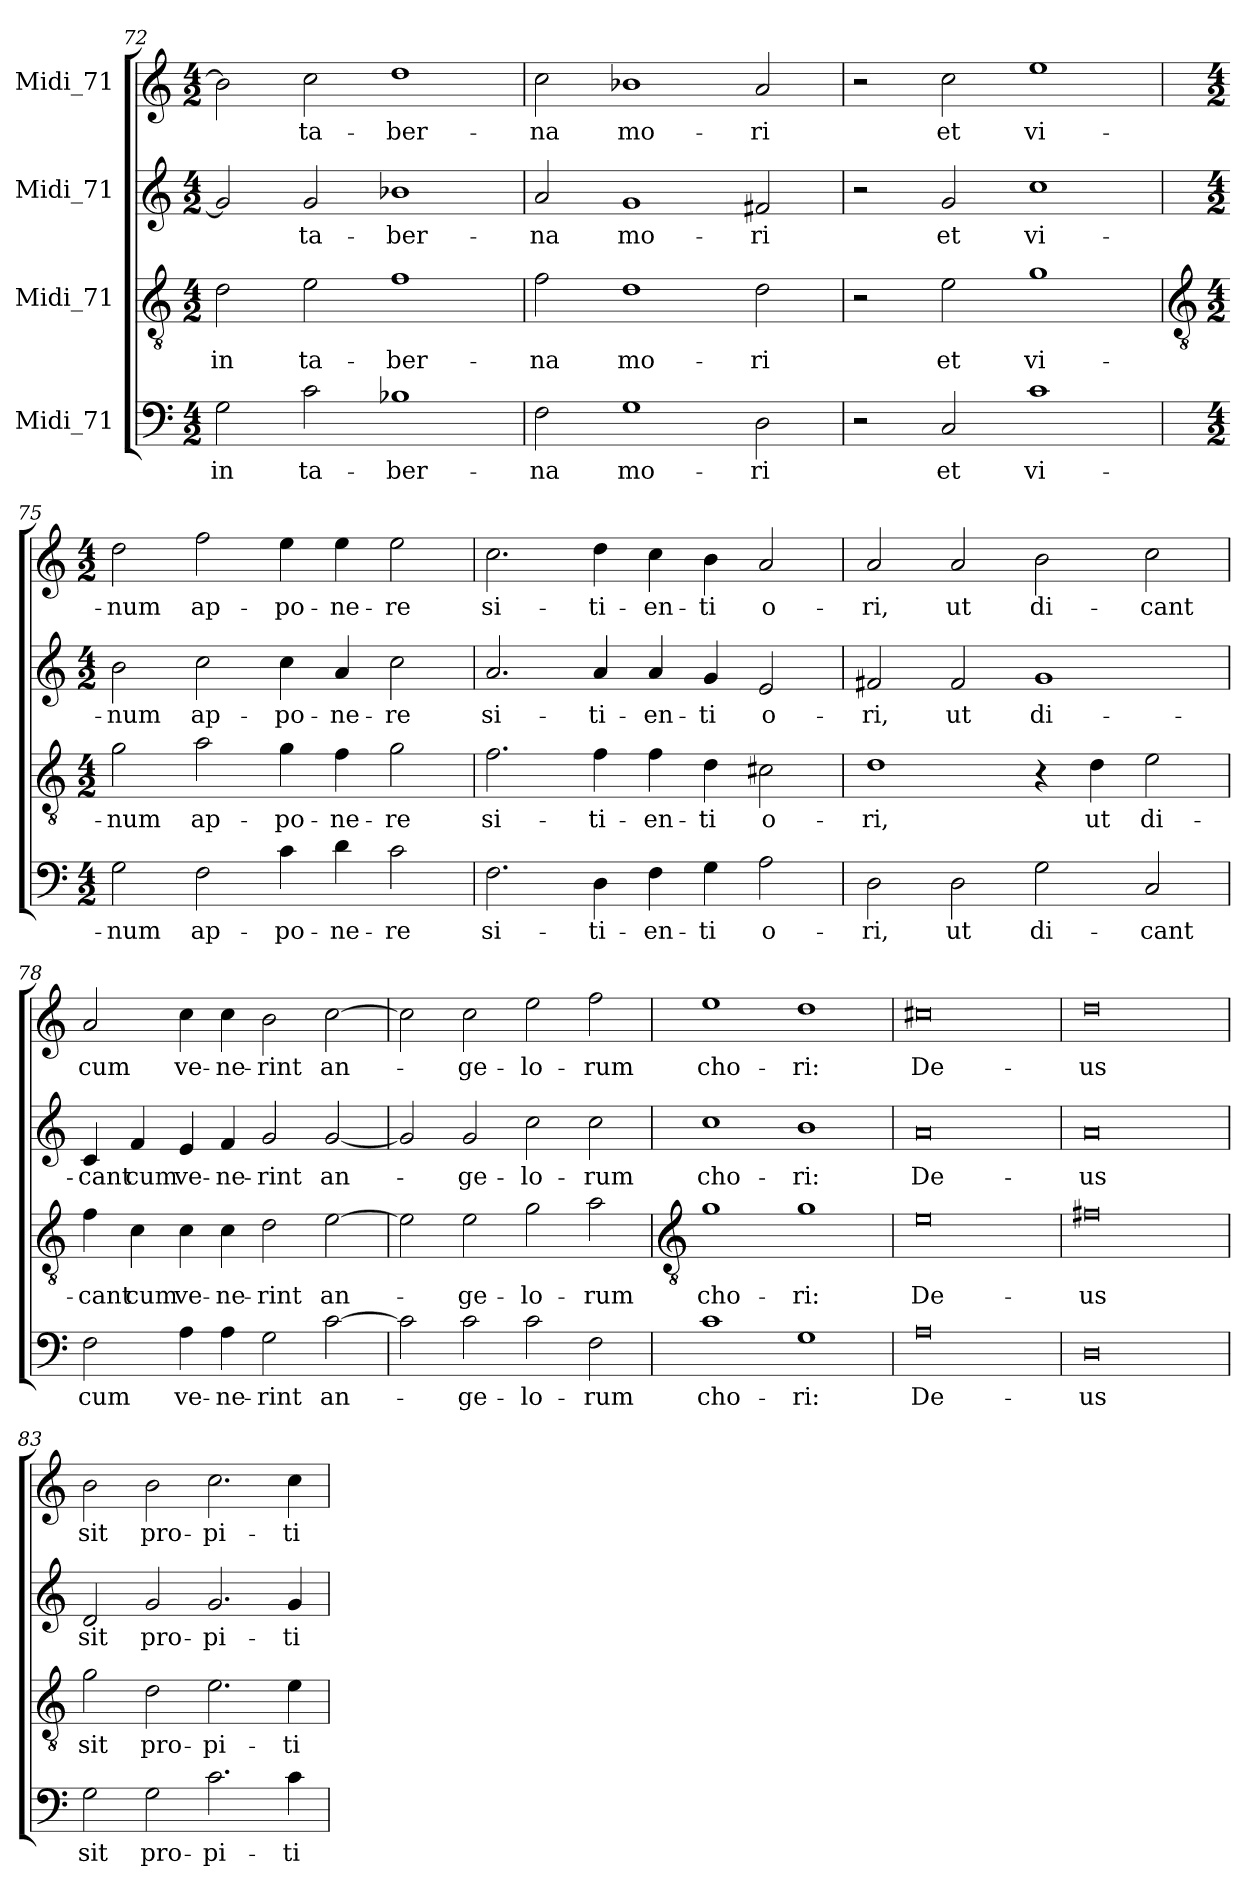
**kern	**text	**kern	**text	**kern	**text	**kern	**text
*part4	*part4	*part3	*part3	*part2	*part2	*part1	*part1
*staff4	*staff4	*staff3	*staff3	*staff2	*staff2	*staff1	*staff1
*I"Midi_71	*	*I"Midi_71	*	*I"Midi_71	*	*I"Midi_71	*
*clefF4	*	*clefGv2	*	*clefG2	*	*clefG2	*
*k[]	*	*k[]	*	*k[]	*	*k[]	*
*C:	*	*C:	*	*C:	*	*C:	*
*M4/2	*	*M4/2	*	*M4/2	*	*M4/2	*
=72	=72	=72	=72	=72	=72	=72	=72
!	!LO:LY:b	!	!LO:LY:b	!	!	!	!
2G	in	2d	in	2g]	.	2b]	.
!	!LO:LY:b	!	!LO:LY:b	!	!LO:LY:b	!	!LO:LY:b
2c	ta-	2e	ta-	2g	ta-	2cc	ta-
!	!LO:LY:b	!	!LO:LY:b	!	!LO:LY:b	!	!LO:LY:b
1B-X	-ber-	1f	-ber-	1b-X	-ber-	1dd	-ber-
=73	=73	=73	=73	=73	=73	=73	=73
!	!LO:LY:b	!	!LO:LY:b	!	!LO:LY:b	!	!LO:LY:b
2F	-na	2f	-na	2a	-na	2cc	-na
!	!LO:LY:b	!	!LO:LY:b	!	!LO:LY:b	!	!LO:LY:b
1G	mo-	1d	mo-	1g	mo-	1b-X	mo-
!	!LO:LY:b	!	!LO:LY:b	!	!LO:LY:b	!	!LO:LY:b
2D	-ri	2d	-ri	2f#X	-ri	2a	-ri
=74	=74	=74	=74	=74	=74	=74	=74
2r	.	2r	.	2r	.	2r	.
!	!LO:LY:b	!	!LO:LY:b	!	!LO:LY:b	!	!LO:LY:b
2C	et	2e	et	2g	et	2cc	et
!	!LO:LY:b	!	!LO:LY:b	!	!LO:LY:b	!	!LO:LY:b
1c	vi-	1g	vi-	1cc	vi-	1ee	vi-
!!LO:LB:g=z
=75	=75	=75	=75	=75	=75	=75	=75
*	*	*clefGv2	*	*	*	*	*
*M4/2	*	*M4/2	*	*M4/2	*	*M4/2	*
!	!LO:LY:b	!	!LO:LY:b	!	!LO:LY:b	!	!LO:LY:b
2G	-num	2g	-num	2b	-num	2dd	-num
!	!LO:LY:b	!	!LO:LY:b	!	!LO:LY:b	!	!LO:LY:b
2F	ap-	2a	ap-	2cc	ap-	2ff	ap-
!	!LO:LY:b	!	!LO:LY:b	!	!LO:LY:b	!	!LO:LY:b
4c	-po-	4g	-po-	4cc	-po-	4ee	-po-
!	!LO:LY:b	!	!LO:LY:b	!	!LO:LY:b	!	!LO:LY:b
4d	-ne-	4f	-ne-	4a	-ne-	4ee	-ne-
!	!LO:LY:b	!	!LO:LY:b	!	!LO:LY:b	!	!LO:LY:b
2c	-re	2g	-re	2cc	-re	2ee	-re
=76	=76	=76	=76	=76	=76	=76	=76
!	!LO:LY:b	!	!LO:LY:b	!	!LO:LY:b	!	!LO:LY:b
2.F	si-	2.f	si-	2.a	si-	2.cc	si-
!	!LO:LY:b	!	!LO:LY:b	!	!LO:LY:b	!	!LO:LY:b
4D	-ti-	4f	-ti-	4a	-ti-	4dd	-ti-
!	!LO:LY:b	!	!LO:LY:b	!	!LO:LY:b	!	!LO:LY:b
4F	-en-	4f	-en-	4a	-en-	4cc	-en-
!	!LO:LY:b	!	!LO:LY:b	!	!LO:LY:b	!	!LO:LY:b
4G	-ti	4d	-ti	4g	-ti	4b	-ti
!	!LO:LY:b	!	!LO:LY:b	!	!LO:LY:b	!	!LO:LY:b
2A	o-	2c#X	o-	2e	o-	2a	o-
=77	=77	=77	=77	=77	=77	=77	=77
!	!LO:LY:b	!	!LO:LY:b	!	!LO:LY:b	!	!LO:LY:b
2D	-ri,	1d	-ri,	2f#X	-ri,	2a	-ri,
!	!LO:LY:b	!	!	!	!LO:LY:b	!	!LO:LY:b
2D	ut	.	.	2f#	ut	2a	ut
!	!LO:LY:b	!	!	!	!LO:LY:b	!	!LO:LY:b
2G	di-	4r	.	1g	di-	2b	di-
!	!	!	!LO:LY:b	!	!	!	!
.	.	4d	ut	.	.	.	.
!	!LO:LY:b	!	!LO:LY:b	!	!	!	!LO:LY:b
2C	-cant	2e	di-	.	.	2cc	-cant
=78	=78	=78	=78	=78	=78	=78	=78
!	!LO:LY:b	!	!LO:LY:b	!	!LO:LY:b	!	!LO:LY:b
2F	cum	4f	-cant	4c	-cant	2a	cum
!	!	!	!LO:LY:b	!	!LO:LY:b	!	!
.	.	4c	cum	4f	cum	.	.
!	!LO:LY:b	!	!LO:LY:b	!	!LO:LY:b	!	!LO:LY:b
4A	ve-	4c	ve-	4e	ve-	4cc	ve-
!	!LO:LY:b	!	!LO:LY:b	!	!LO:LY:b	!	!LO:LY:b
4A	-ne-	4c	-ne-	4f	-ne-	4cc	-ne-
!	!LO:LY:b	!	!LO:LY:b	!	!LO:LY:b	!	!LO:LY:b
2G	-rint	2d	-rint	2g	-rint	2b	-rint
!	!LO:LY:b	!	!LO:LY:b	!	!LO:LY:b	!	!LO:LY:b
[2c	an-	[2e	an-	[2g	an-	[2cc	an-
=79	=79	=79	=79	=79	=79	=79	=79
2c]	.	2e]	.	2g]	.	2cc]	.
!	!LO:LY:b	!	!LO:LY:b	!	!LO:LY:b	!	!LO:LY:b
2c	-ge-	2e	-ge-	2g	-ge-	2cc	-ge-
!	!LO:LY:b	!	!LO:LY:b	!	!LO:LY:b	!	!LO:LY:b
2c	-lo-	2g	-lo-	2cc	-lo-	2ee	-lo-
!	!LO:LY:b	!	!LO:LY:b	!	!LO:LY:b	!	!LO:LY:b
2F	-rum	2a	-rum	2cc	-rum	2ff	-rum
!!LO:LB:g=z
=80	=80	=80	=80	=80	=80	=80	=80
*	*	*clefGv2	*	*	*	*	*
!	!LO:LY:b	!	!LO:LY:b	!	!LO:LY:b	!	!LO:LY:b
1c	cho-	1g	cho-	1cc	cho-	1ee	cho-
!	!LO:LY:b	!	!LO:LY:b	!	!LO:LY:b	!	!LO:LY:b
1G	-ri:	1g	-ri:	1b	-ri:	1dd	-ri:
=81	=81	=81	=81	=81	=81	=81	=81
!	!LO:LY:b	!	!LO:LY:b	!	!LO:LY:b	!	!LO:LY:b
0A	De-	0e	De-	0a	De-	0cc#X	De-
=82	=82	=82	=82	=82	=82	=82	=82
!	!LO:LY:b	!	!LO:LY:b	!	!LO:LY:b	!	!LO:LY:b
0D	-us	0f#X	-us	0a	-us	0dd	-us
=83	=83	=83	=83	=83	=83	=83	=83
!	!LO:LY:b	!	!LO:LY:b	!	!LO:LY:b	!	!LO:LY:b
2G	sit	2g	sit	2d	sit	2b	sit
!	!LO:LY:b	!	!LO:LY:b	!	!LO:LY:b	!	!LO:LY:b
2G	pro-	2d	pro-	2g	pro-	2b	pro-
!	!LO:LY:b	!	!LO:LY:b	!	!LO:LY:b	!	!LO:LY:b
2.c	-pi-	2.e	-pi-	2.g	-pi-	2.cc	-pi-
!	!LO:LY:b	!	!LO:LY:b	!	!LO:LY:b	!	!LO:LY:b
4c	-ti-	4e	-ti-	4g	-ti-	4cc	-ti-
=	=	=	=	=	=	=	=
*-	*-	*-	*-	*-	*-	*-	*-
